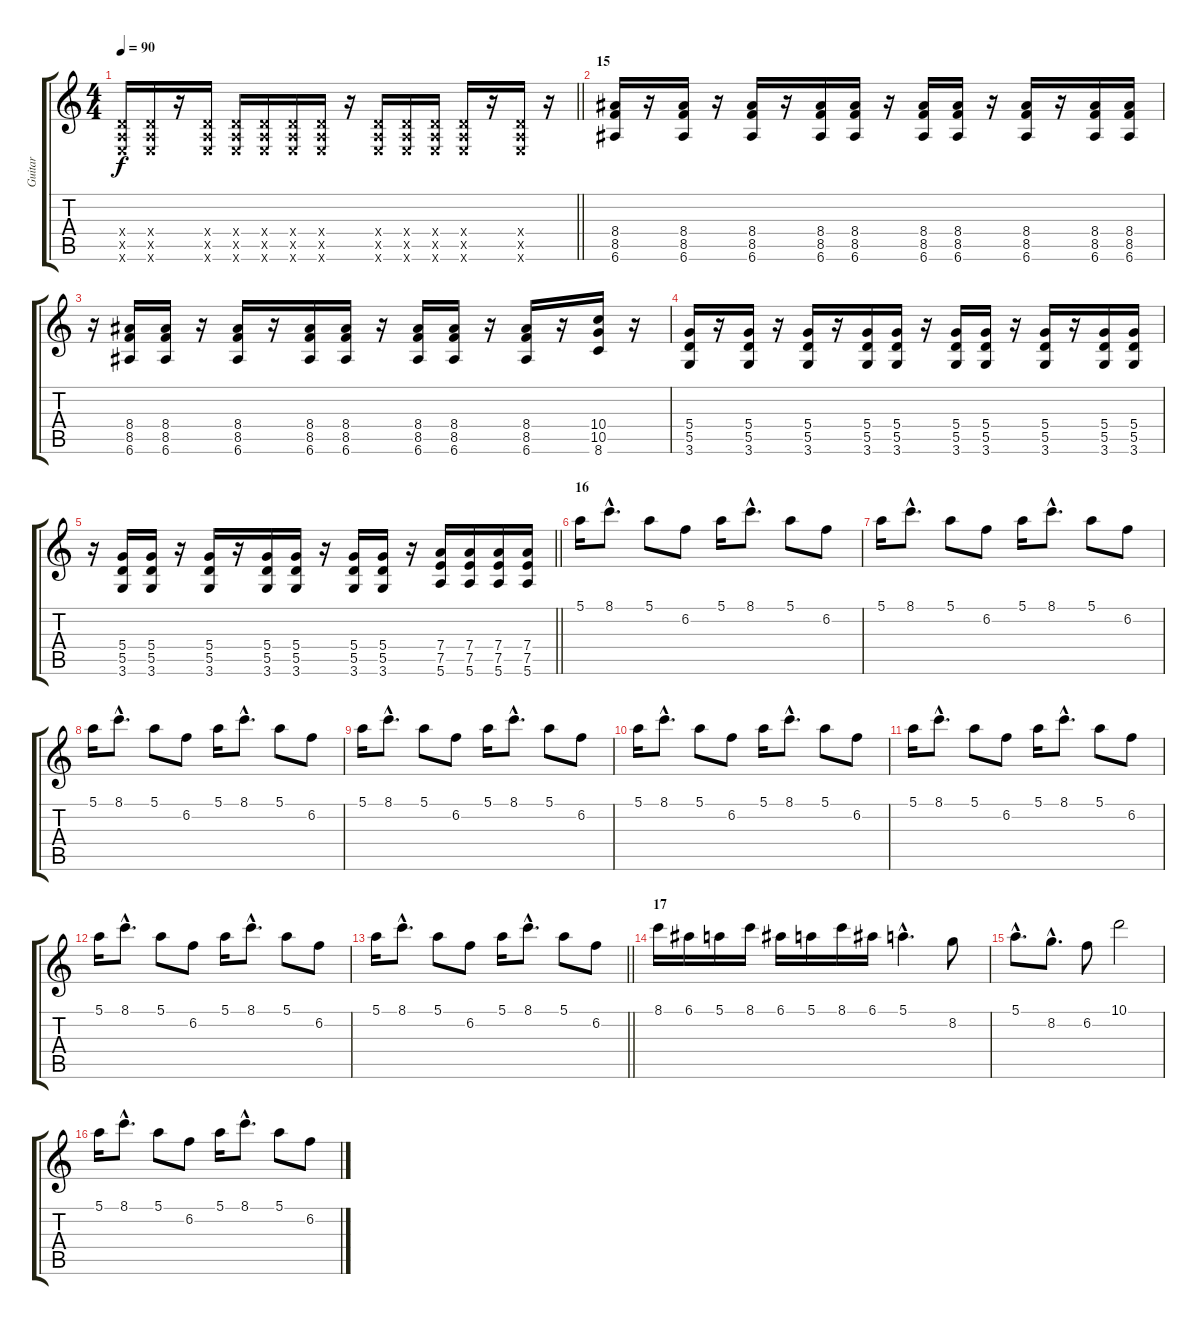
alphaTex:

\track ("Guitar" "Guitar") {instrument distortionguitar}
\staff {score tabs}
\tuning (E4 B3 G3 D3 A2 E2) {hide}
\ts (4 4)
\tempo 90
\clef g2
\barLineRight lightlight
\ks c
(0.4{x} 0.5{x} 0.6{x}).16{dy f} (0.4{x} 0.5{x} 0.6{x}).16 r.16 (0.4{x} 0.5{x} 0.6{x}).16 (0.4{x} 0.5{x} 0.6{x}).16 (0.4{x} 0.5{x} 0.6{x}).16 (0.4{x} 0.5{x} 0.6{x}).16 (0.4{x} 0.5{x} 0.6{x}).16 r.16 (0.4{x} 0.5{x} 0.6{x}).16 (0.4{x} 0.5{x} 0.6{x}).16 (0.4{x} 0.5{x} 0.6{x}).16 (0.4{x} 0.5{x} 0.6{x}).16 r.16 (0.4{x} 0.5{x} 0.6{x}).16 r.16 |
\section ("" "15")
(8.4 8.5 6.6).16 r.16 (8.4 8.5 6.6).16 r.16 (8.4 8.5 6.6).16 r.16 (8.4 8.5 6.6).16 (8.4 8.5 6.6).16 r.16 (8.4 8.5 6.6).16 (8.4 8.5 6.6).16 r.16 (8.4 8.5 6.6).16 r.16 (8.4 8.5 6.6).16 (8.4 8.5 6.6).16 |
r.16 (8.4 8.5 6.6).16 (8.4 8.5 6.6).16 r.16 (8.4 8.5 6.6).16 r.16 (8.4 8.5 6.6).16 (8.4 8.5 6.6).16 r.16 (8.4 8.5 6.6).16 (8.4 8.5 6.6).16 r.16 (8.4 8.5 6.6).16 r.16 (10.4 10.5 8.6).16 r.16 |
(5.4 5.5 3.6).16 r.16 (5.4 5.5 3.6).16 r.16 (5.4 5.5 3.6).16 r.16 (5.4 5.5 3.6).16 (5.4 5.5 3.6).16 r.16 (5.4 5.5 3.6).16 (5.4 5.5 3.6).16 r.16 (5.4 5.5 3.6).16 r.16 (5.4 5.5 3.6).16 (5.4 5.5 3.6).16 |
\barLineRight lightlight
r.16 (5.4 5.5 3.6).16 (5.4 5.5 3.6).16 r.16 (5.4 5.5 3.6).16 r.16 (5.4 5.5 3.6).16 (5.4 5.5 3.6).16 r.16 (5.4 5.5 3.6).16 (5.4 5.5 3.6).16 r.16 (7.4 7.5 5.6).16 (7.4 7.5 5.6).16 (7.4 7.5 5.6).16 (7.4 7.5 5.6).16 |
\section ("" "16")
5.1.16 8.1{hac}.8{d} 5.1.8 6.2.8 5.1.16 8.1{hac}.8{d} 5.1.8 6.2.8 |
5.1.16 8.1{hac}.8{d} 5.1.8 6.2.8 5.1.16 8.1{hac}.8{d} 5.1.8 6.2.8 |
5.1.16 8.1{hac}.8{d} 5.1.8 6.2.8 5.1.16 8.1{hac}.8{d} 5.1.8 6.2.8 |
5.1.16 8.1{hac}.8{d} 5.1.8 6.2.8 5.1.16 8.1{hac}.8{d} 5.1.8 6.2.8 |
5.1.16 8.1{hac}.8{d} 5.1.8 6.2.8 5.1.16 8.1{hac}.8{d} 5.1.8 6.2.8 |
5.1.16 8.1{hac}.8{d} 5.1.8 6.2.8 5.1.16 8.1{hac}.8{d} 5.1.8 6.2.8 |
5.1.16 8.1{hac}.8{d} 5.1.8 6.2.8 5.1.16 8.1{hac}.8{d} 5.1.8 6.2.8 |
\barLineRight lightlight
5.1.16 8.1{hac}.8{d} 5.1.8 6.2.8 5.1.16 8.1{hac}.8{d} 5.1.8 6.2.8 |
\section ("" "17")
8.1.16 6.1.16 5.1.16 8.1.16 6.1.16 5.1.16 8.1.16 6.1.16 5.1{hac}.4{d} 8.2.8 |
5.1{hac}.8{d} 8.2{hac}.8{d} 6.2.8 10.1.2 |
5.1.16 8.1{hac}.8{d} 5.1.8 6.2.8 5.1.16 8.1{hac}.8{d} 5.1.8 6.2.8
